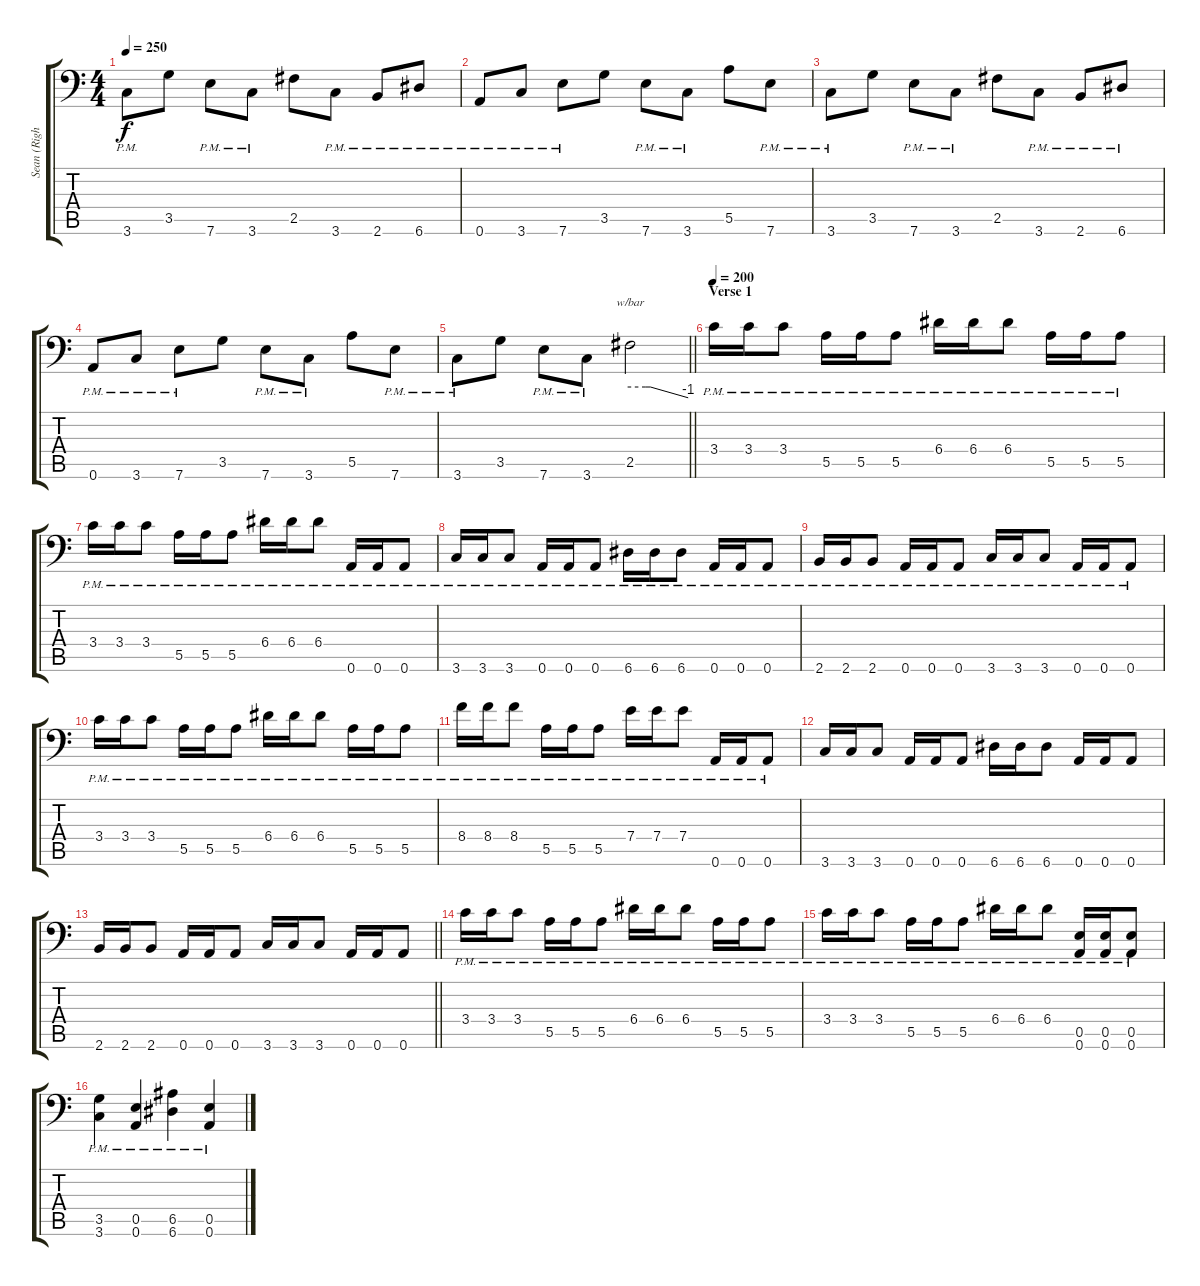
\track ("Sean (Right)" "Sean (Righ") {instrument distortionguitar}
\staff {score tabs}
\tuning (B3 Gb3 D3 A2 E2 A1) {hide}
\ts (4 4)
\tempo 250
\clef f4
\ks c
3.6{pm}.8{dy f} 3.5.8 7.6{pm}.8 3.6{pm}.8 2.5.8 3.6{pm}.8 2.6{pm}.8 6.6{pm}.8 |
0.6{pm}.8 3.6{pm}.8 7.6{pm}.8 3.5.8 7.6{pm}.8 3.6{pm}.8 5.5.8 7.6{pm}.8 |
3.6{pm}.8 3.5.8 7.6{pm}.8 3.6{pm}.8 2.5.8 3.6{pm}.8 2.6{pm}.8 6.6{pm}.8 |
0.6{pm}.8 3.6{pm}.8 7.6{pm}.8 3.5.8 7.6{pm}.8 3.6{pm}.8 5.5.8 7.6{pm}.8 |
\barLineRight lightlight
3.6{pm}.8 3.5.8 7.6{pm}.8 3.6{pm}.8 2.5.2{tbe (custom default 0 0 16 0 21 0 60 -4)} |
\section ("" "Verse 1")
\tempo 200
3.4{pm}.16 3.4{pm}.16 3.4{pm}.8 5.5{pm}.16 5.5{pm}.16 5.5{pm}.8 6.4{pm}.16 6.4{pm}.16 6.4{pm}.8 5.5{pm}.16 5.5{pm}.16 5.5{pm}.8 |
3.4{pm}.16 3.4{pm}.16 3.4{pm}.8 5.5{pm}.16 5.5{pm}.16 5.5{pm}.8 6.4{pm}.16 6.4{pm}.16 6.4{pm}.8 0.6{pm}.16 0.6{pm}.16 0.6{pm}.8 |
3.6{pm}.16 3.6{pm}.16 3.6{pm}.8 0.6{pm}.16 0.6{pm}.16 0.6{pm}.8 6.6{pm}.16 6.6{pm}.16 6.6{pm}.8 0.6{pm}.16 0.6{pm}.16 0.6{pm}.8 |
2.6{pm}.16 2.6{pm}.16 2.6{pm}.8 0.6{pm}.16 0.6{pm}.16 0.6{pm}.8 3.6{pm}.16 3.6{pm}.16 3.6{pm}.8 0.6{pm}.16 0.6{pm}.16 0.6{pm}.8 |
3.4{pm}.16 3.4{pm}.16 3.4{pm}.8 5.5{pm}.16 5.5{pm}.16 5.5{pm}.8 6.4{pm}.16 6.4{pm}.16 6.4{pm}.8 5.5{pm}.16 5.5{pm}.16 5.5{pm}.8 |
8.4{pm}.16 8.4{pm}.16 8.4{pm}.8 5.5{pm}.16 5.5{pm}.16 5.5{pm}.8 7.4{pm}.16 7.4{pm}.16 7.4{pm}.8 0.6{pm}.16 0.6{pm}.16 0.6{pm}.8 |
3.6.16 3.6.16 3.6.8 0.6.16 0.6.16 0.6.8 6.6.16 6.6.16 6.6.8 0.6.16 0.6.16 0.6.8 |
\barLineRight lightlight
2.6.16 2.6.16 2.6.8 0.6.16 0.6.16 0.6.8 3.6.16 3.6.16 3.6.8 0.6.16 0.6.16 0.6.8 |
3.4{pm}.16 3.4{pm}.16 3.4{pm}.8 5.5{pm}.16 5.5{pm}.16 5.5{pm}.8 6.4{pm}.16 6.4{pm}.16 6.4{pm}.8 5.5{pm}.16 5.5{pm}.16 5.5{pm}.8 |
3.4{pm}.16 3.4{pm}.16 3.4{pm}.8 5.5{pm}.16 5.5{pm}.16 5.5{pm}.8 6.4{pm}.16 6.4{pm}.16 6.4{pm}.8 (0.5{pm} 0.6{pm}).16 (0.5{pm} 0.6{pm}).16 (0.5{pm} 0.6{pm}).8 |
(3.5{pm} 3.6{pm}).4 (0.5{pm} 0.6{pm}).4 (6.5{pm} 6.6{pm}).4 (0.5{pm} 0.6{pm}).4
